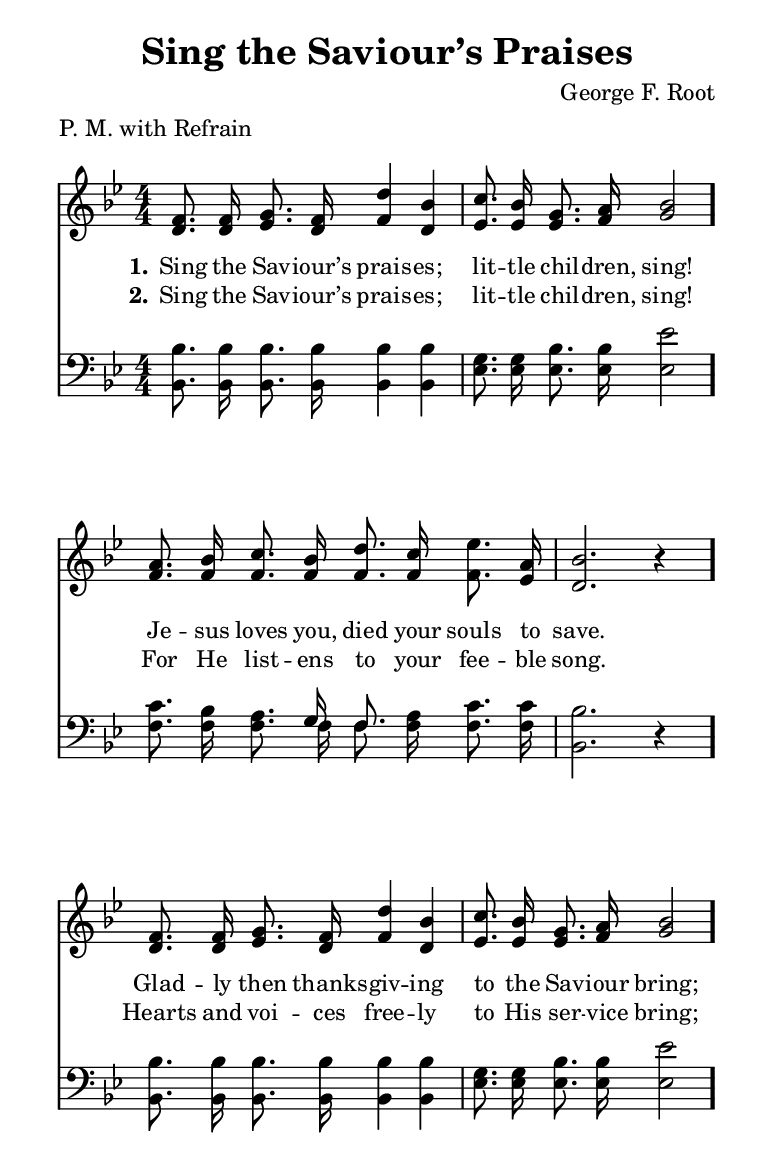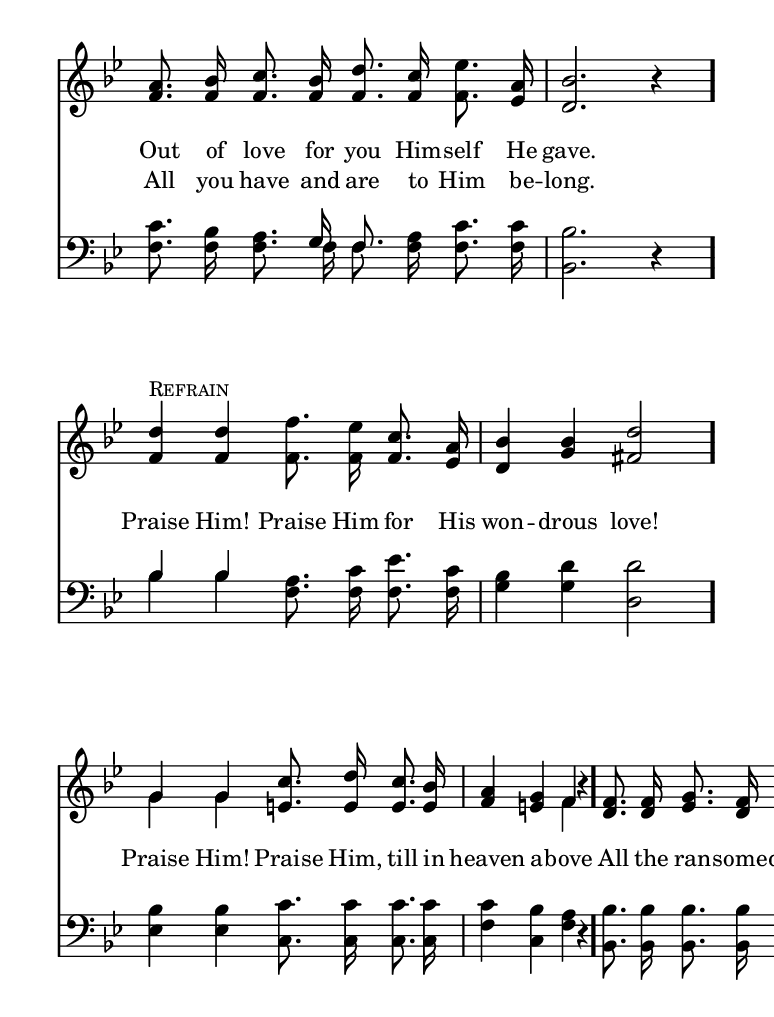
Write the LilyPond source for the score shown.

\include "common/global.ily"
\paper {
  \include "common/paper.ily"
  system-count = 6

}

\header{
  %children
  hymnnumber = "356"
  title = "Sing the Saviour’s Praises" % not found at hymnary.org
  tunename = "Ring the Bells of Heaven"
  meter = "P. M. with Refrain" % something like 11. 9. 11. 9. with Refrain (9. 9. 11. 9)
  poet = ""
  composer = "George F. Root" % see https://hymnary.org/tune/ring_the_bells_of_heaven_there_is_root
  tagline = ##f
}

global = {
  \include "common/overrides.ily"
  \override Staff.TimeSignature.style = #'numbered
  \time 4/4
  \override Score.MetronomeMark.transparent = ##t % hide all fermata changes too
  \tempo 4=75
  \key bes \major
  \autoBeamOff
}

patternA = { c8. c16 c8. c16 c4 c | c8. c16 c8. c16 c2 }
patternB = { c8. c16 c8. c16 c8. c16 c8. c16 | c2. c4 }

patternC = { c4 c c8. c16 c8. c16 | c4 c c2 }

notesSoprano = {
\global
\relative c' {

  \changePitch \patternA { f f g f d' bes | c bes g a bes }
  \changePitch \patternB { a bes c bes | d c ees a, | bes r }
  \changePitch \patternA { f f g f d' bes | c bes g a bes }
  \changePitch \patternB { a bes c bes | d c ees a, | bes r } \eogbreak

  << s^\markup { \small \caps "Refrain" }
  { \changePitch \patternC { d d f ees c a | bes bes } d2 } >>
  \changePitch \patternC { g, g c d c bes | a g } f4 r4
  \changePitch \patternA { f f g f d' bes | c bes g a bes }
  \changePitch \patternB { a bes c bes | d c ees a, | bes r }

  \bar "|."

}
}

notesAlto = {
\global
\relative e' {

  \changePitch \patternA { d d ees d f d | ees ees ees f g }
  \changePitch \patternB { f f f f | f f f ees | d r }
  \changePitch \patternA { d d ees d f d | ees ees ees f g }
  \changePitch \patternB { f f f f | f f f ees | d r }

  \changePitch \patternC { f f f f f ees | d g } fis2
  \changePitch \patternC { g g e e e e | f e } f4 r4
  \changePitch \patternA { d d ees d f d | ees ees ees f g }
  \changePitch \patternB { f f f f | f f f ees | d r }

}
}

notesTenor = {
\global
\relative a {

  \changePitch \patternA { bes bes bes bes bes bes | g g bes bes ees }
  \changePitch \patternB { c bes a g | f a c c | bes r }
  \changePitch \patternA { bes bes bes bes bes bes | g g bes bes ees }
  \changePitch \patternB { c bes a g | f a c c | bes r }

  \changePitch \patternC { bes bes a c ees c | bes d } d2
  \changePitch \patternC { bes bes c c c c | c bes } a4 r4
  \changePitch \patternA { bes bes bes bes bes bes | g g bes bes ees }
  \changePitch \patternB { c bes a g | f a c c | bes }

}
}

notesBass = {
\global
\relative f, {

  \changePitch \patternA { bes bes bes bes bes bes | ees ees ees ees ees }
  \changePitch \patternB { f f f f f f f f | bes, r }
  \changePitch \patternA { bes bes bes bes bes bes | ees ees ees ees ees }
  \changePitch \patternB { f f f f f f f f | bes, r }

  \changePitch \patternC { bes' bes f f f f | g g } d2
  \changePitch \patternC { ees ees c c c c | f c } f4 r4
  \changePitch \patternA { bes, bes bes bes bes bes | ees ees ees ees ees }
  \changePitch \patternB { f f f f f f f f | bes, r }

}
}

Refrain = \lyricmode {

Praise Him! Praise Him for His won -- drous love! \bar "."
Praise Him! Praise Him, till in heaven a -- bove \bar "."
All the ran -- somed chil -- dren whom His love set free, \bar "."
Praise Him thro’ a glad e -- ter -- ni -- ty. \bar "."

}

wordsA = \lyricmode {
\set stanza = "1."

Sing the Sav -- iour’s prais -- es; lit -- tle chil -- dren, sing! \bar "."
Je -- sus loves you, died your souls to save. \bar "."
Glad -- ly then thanks -- giv -- ing to the Sav -- iour bring; \bar "."
Out of love for you Him -- self He gave. \bar "."

}

wordsB = \lyricmode {
\set stanza = "2."

Sing the Sav -- iour’s prais -- es; lit -- tle chil -- dren, sing!
For He list -- ens to your fee -- ble song.
Hearts and voi -- ces free -- ly to His ser -- vice bring;
All you have and are to Him be -- long.

\Refrain

}

\score {
  \context ChoirStaff <<
    \context Staff = upper <<
      \set Staff.autoBeaming = ##f
      \set ChoirStaff.systemStartDelimiter = #'SystemStartBar
      \set ChoirStaff.printPartCombineTexts = ##f
      \partcombine #'(2 . 11) \notesSoprano \notesAlto
      \context NullVoice = sopranos { \voiceOne << \notesSoprano >> }
      \context Lyrics = one   \lyricsto sopranos \wordsA
      \context Lyrics = two   \lyricsto sopranos \wordsB
    >>
    \context Staff = men <<
      \set Staff.autoBeaming = ##f
      \clef bass
      \set ChoirStaff.printPartCombineTexts = ##f
      \partcombine #'(2 . 11) \notesTenor \notesBass
    >>
  >>
  \layout {
    \include "common/layout.ily"
  }
  #(cond ((ly:get-option 'eog-midi-permitted) #{ \midi{
    \include "common/midi.ily"
  } #}))
}

\version "2.19.49"  % necessary for upgrading to future LilyPond versions.

% vi:set et ts=2 sw=2 ai nocindent syntax=lilypond:
